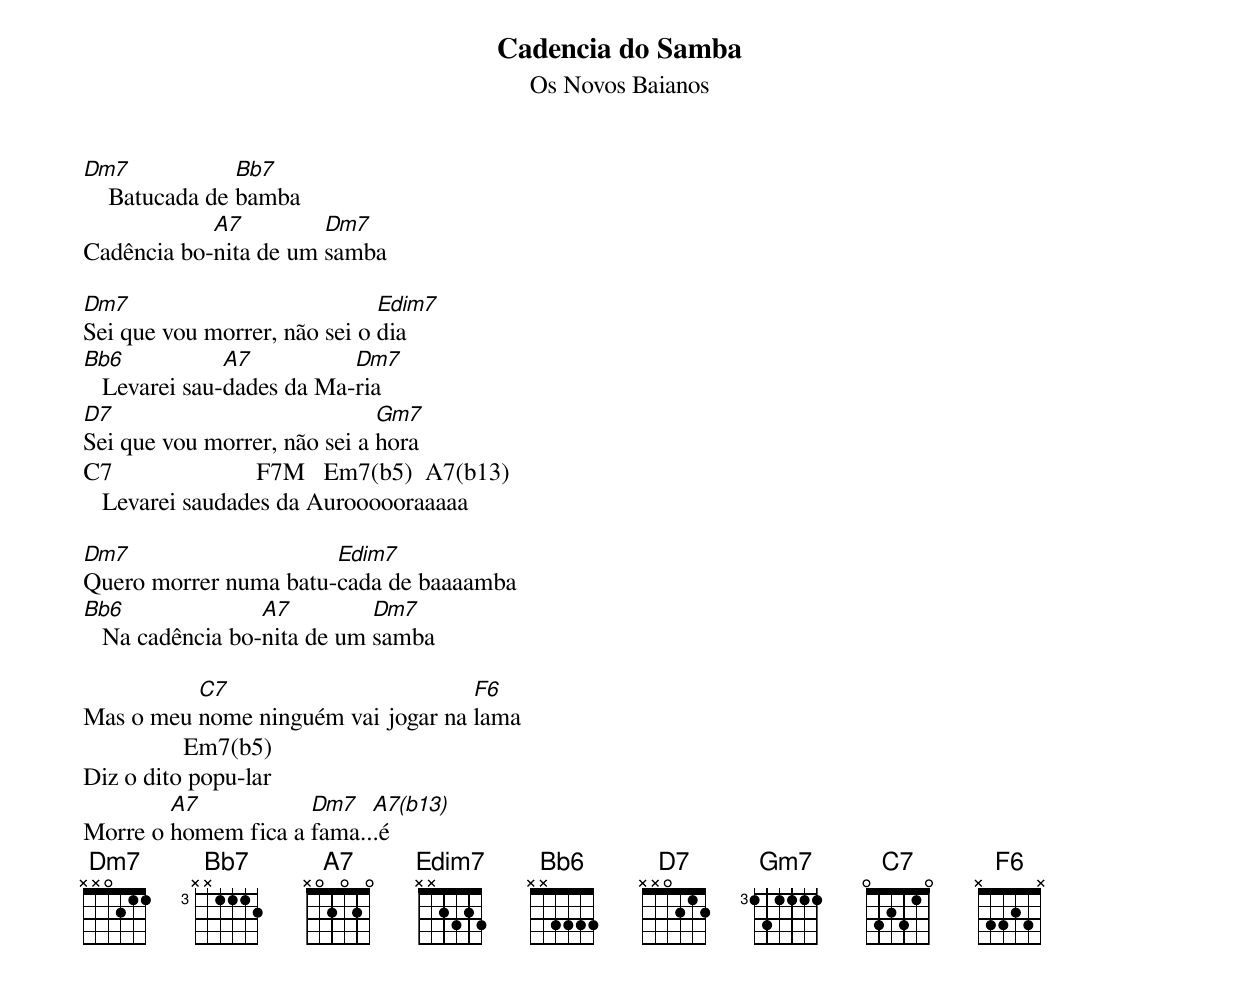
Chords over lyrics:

Cadencia do Samba
Os Novos Baianos

Dm7             Bb7
    Batucada de bamba
            A7         Dm7
Cadência bo-nita de um samba

Dm7                           Em7(b5)
Sei que vou morrer, não sei o dia
Bb6            A7          Dm7
   Levarei sau-dades da Ma-ria
D7                            Gm7
Sei que vou morrer, não sei a hora
C7                       F7M   Em7(b5)  A7(b13)
   Levarei saudades da Auroooooraaaaa

Dm7                    Em7(b5)
Quero morrer numa batu-cada de baaaamba
Bb6               A7         Dm7
   Na cadência bo-nita de um samba

          C7                        F6
Mas o meu nome ninguém vai jogar na lama
                Em7(b5)
Diz o dito popu-lar
        A7           Dm7   A7(b13)
Morre o homem fica a fama...é
